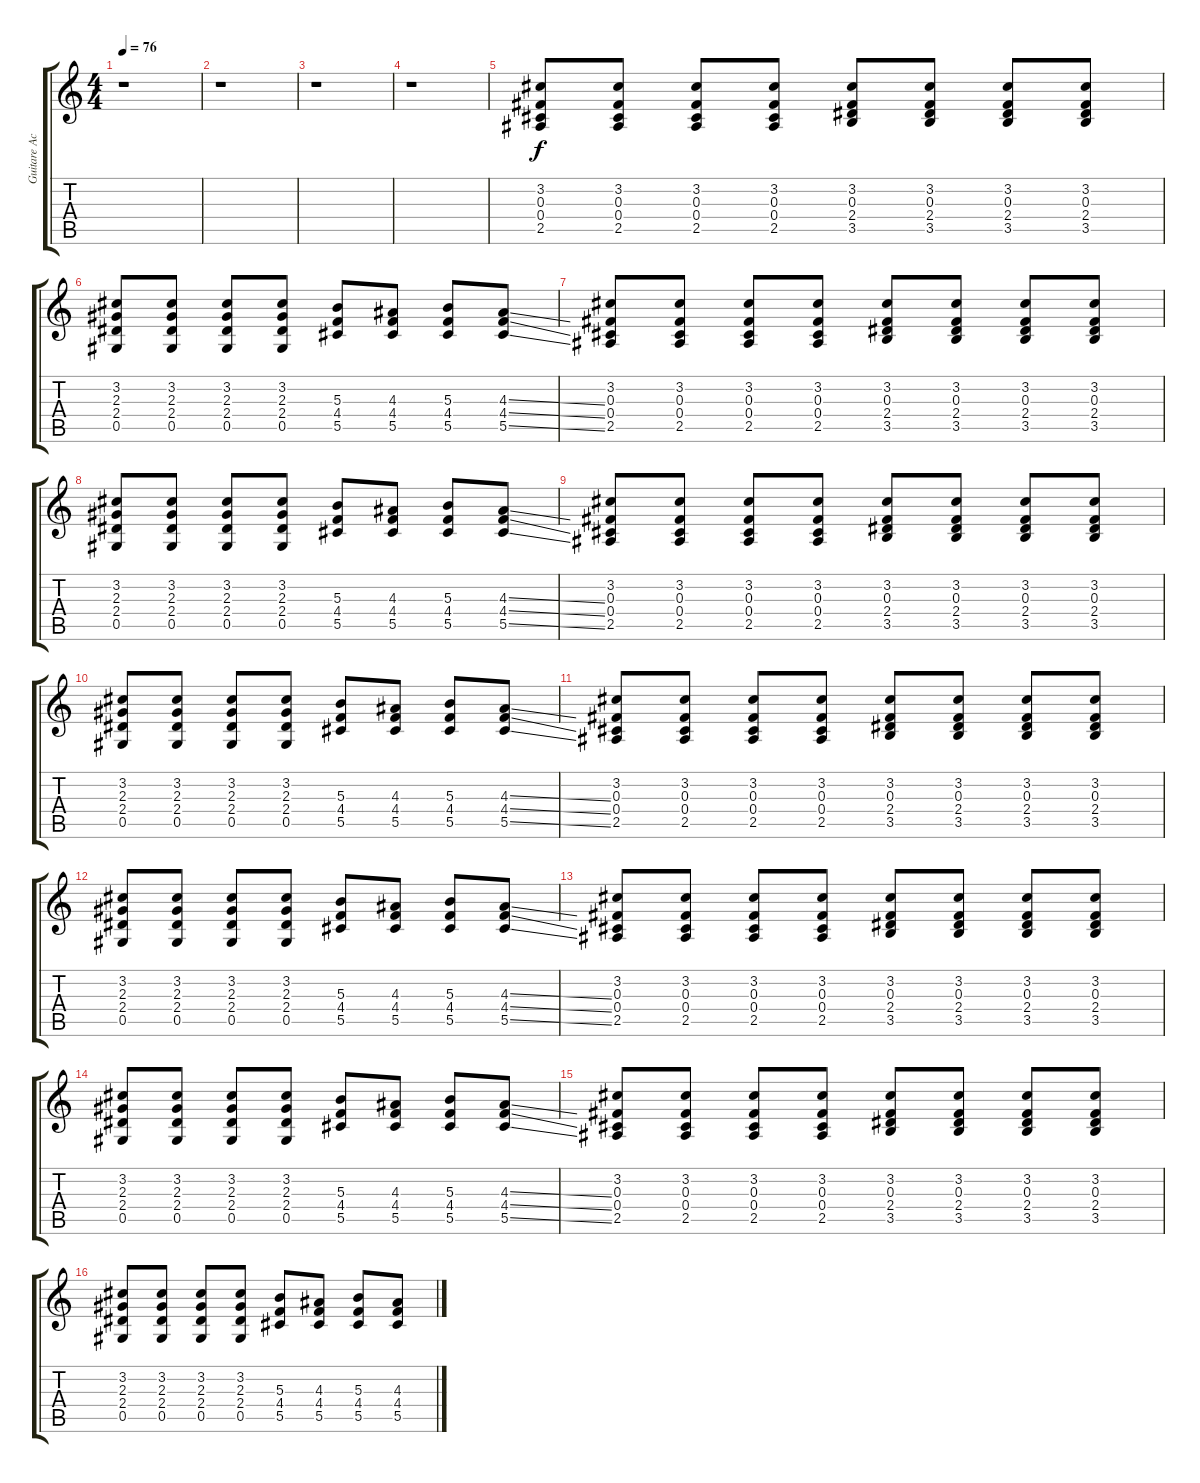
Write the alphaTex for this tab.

\track ("Guitare Acoustique/Electrique" "Guitare Ac") {instrument acousticguitarsteel}
\staff {score tabs}
\tuning (Eb4 Bb3 Gb3 Db3 Ab2 Eb2) {hide}
\ts (4 4)
\tempo 76
\clef g2
\ks c
r.1{dy f instrument acousticguitarsteel} |
r.1 |
r.1 |
r.1 |
(3.2 0.3 0.4 2.5).8 (3.2 0.3 0.4 2.5).8 (3.2 0.3 0.4 2.5).8 (3.2 0.3 0.4 2.5).8 (3.2 0.3 2.4 3.5).8 (3.2 0.3 2.4 3.5).8 (3.2 0.3 2.4 3.5).8 (3.2 0.3 2.4 3.5).8 |
(3.2 2.3 2.4 0.5).8 (3.2 2.3 2.4 0.5).8 (3.2 2.3 2.4 0.5).8 (3.2 2.3 2.4 0.5).8 (5.3 4.4 5.5).8 (4.3 4.4 5.5).8 (5.3 4.4 5.5).8 (4.3{ss} 4.4{ss} 5.5{ss}).8 |
(3.2 0.3 0.4 2.5).8 (3.2 0.3 0.4 2.5).8 (3.2 0.3 0.4 2.5).8 (3.2 0.3 0.4 2.5).8 (3.2 0.3 2.4 3.5).8 (3.2 0.3 2.4 3.5).8 (3.2 0.3 2.4 3.5).8 (3.2 0.3 2.4 3.5).8 |
(3.2 2.3 2.4 0.5).8 (3.2 2.3 2.4 0.5).8 (3.2 2.3 2.4 0.5).8 (3.2 2.3 2.4 0.5).8 (5.3 4.4 5.5).8 (4.3 4.4 5.5).8 (5.3 4.4 5.5).8 (4.3{ss} 4.4{ss} 5.5{ss}).8 |
(3.2 0.3 0.4 2.5).8 (3.2 0.3 0.4 2.5).8 (3.2 0.3 0.4 2.5).8 (3.2 0.3 0.4 2.5).8 (3.2 0.3 2.4 3.5).8 (3.2 0.3 2.4 3.5).8 (3.2 0.3 2.4 3.5).8 (3.2 0.3 2.4 3.5).8 |
(3.2 2.3 2.4 0.5).8 (3.2 2.3 2.4 0.5).8 (3.2 2.3 2.4 0.5).8 (3.2 2.3 2.4 0.5).8 (5.3 4.4 5.5).8 (4.3 4.4 5.5).8 (5.3 4.4 5.5).8 (4.3{ss} 4.4{ss} 5.5{ss}).8 |
(3.2 0.3 0.4 2.5).8 (3.2 0.3 0.4 2.5).8 (3.2 0.3 0.4 2.5).8 (3.2 0.3 0.4 2.5).8 (3.2 0.3 2.4 3.5).8 (3.2 0.3 2.4 3.5).8 (3.2 0.3 2.4 3.5).8 (3.2 0.3 2.4 3.5).8 |
(3.2 2.3 2.4 0.5).8 (3.2 2.3 2.4 0.5).8 (3.2 2.3 2.4 0.5).8 (3.2 2.3 2.4 0.5).8 (5.3 4.4 5.5).8 (4.3 4.4 5.5).8 (5.3 4.4 5.5).8 (4.3{ss} 4.4{ss} 5.5{ss}).8 |
(3.2 0.3 0.4 2.5).8 (3.2 0.3 0.4 2.5).8 (3.2 0.3 0.4 2.5).8 (3.2 0.3 0.4 2.5).8 (3.2 0.3 2.4 3.5).8 (3.2 0.3 2.4 3.5).8 (3.2 0.3 2.4 3.5).8 (3.2 0.3 2.4 3.5).8 |
(3.2 2.3 2.4 0.5).8 (3.2 2.3 2.4 0.5).8 (3.2 2.3 2.4 0.5).8 (3.2 2.3 2.4 0.5).8 (5.3 4.4 5.5).8 (4.3 4.4 5.5).8 (5.3 4.4 5.5).8 (4.3{ss} 4.4{ss} 5.5{ss}).8 |
(3.2 0.3 0.4 2.5).8 (3.2 0.3 0.4 2.5).8 (3.2 0.3 0.4 2.5).8 (3.2 0.3 0.4 2.5).8 (3.2 0.3 2.4 3.5).8 (3.2 0.3 2.4 3.5).8 (3.2 0.3 2.4 3.5).8 (3.2 0.3 2.4 3.5).8 |
(3.2 2.3 2.4 0.5).8 (3.2 2.3 2.4 0.5).8 (3.2 2.3 2.4 0.5).8 (3.2 2.3 2.4 0.5).8 (5.3 4.4 5.5).8 (4.3 4.4 5.5).8 (5.3 4.4 5.5).8 (4.3{ss} 4.4{ss} 5.5{ss}).8
